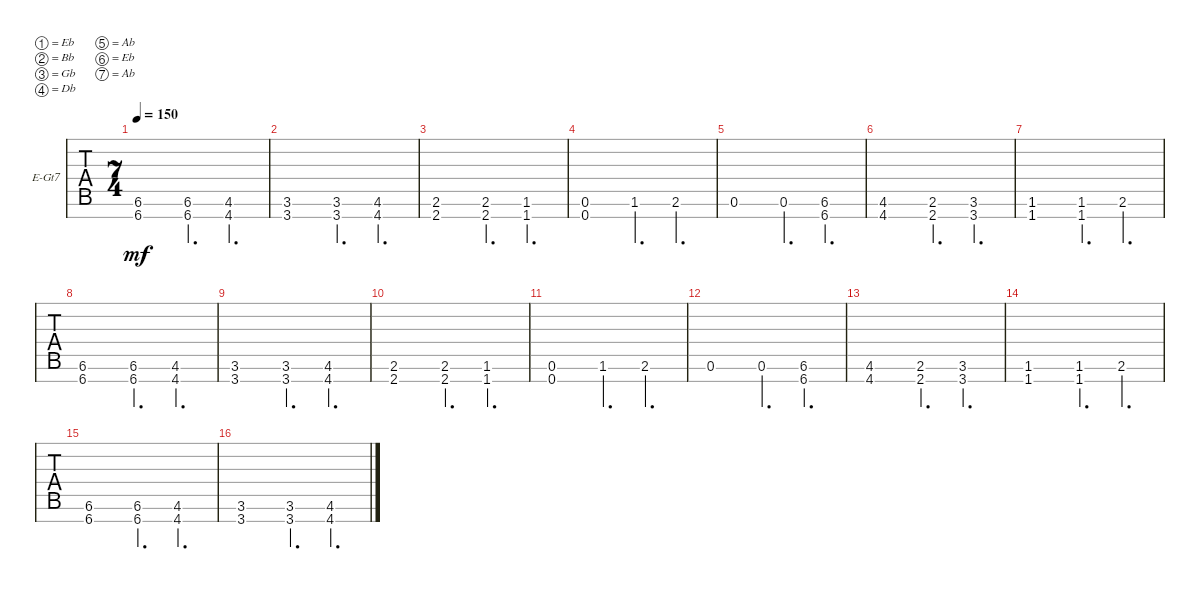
\defaultSystemsLayout 4
\bracketExtendMode groupsimilarinstruments
\firstSystemTrackNameOrientation horizontal
\otherSystemsTrackNameOrientation horizontal
\track ("Right Guitar" "E-Gt7") {instrument distortionguitar}
\staff {tabs}
\tuning (Eb4 Bb3 Gb3 Db3 Ab2 Eb2 Ab1)
\ts (7 4)
\tempo 150
\clef g2
\ks c
(6.7 6.6).1{dy mf instrument distortionguitar} (6.7 6.6).4{d} (4.6 4.7).4{d} |
(3.7 3.6).1 (3.7 3.6).4{d} (4.6 4.7).4{d} |
(2.7 2.6).1 (2.7 2.6).4{d} (1.6 1.7).4{d} |
(0.7 0.6).1 1.6.4{d} 2.6.4{d} |
0.6.1 0.6.4{d} (6.6 6.7).4{d} |
(4.6 4.7).1 (2.6 2.7).4{d} (3.6 3.7).4{d} |
(1.6 1.7).1 (1.6 1.7).4{d} 2.6.4{d} |
(6.7 6.6).1 (6.7 6.6).4{d} (4.6 4.7).4{d} |
(3.7 3.6).1 (3.7 3.6).4{d} (4.6 4.7).4{d} |
(2.7 2.6).1 (2.7 2.6).4{d} (1.6 1.7).4{d} |
(0.7 0.6).1 1.6.4{d} 2.6.4{d} |
0.6.1 0.6.4{d} (6.6 6.7).4{d} |
(4.6 4.7).1 (2.6 2.7).4{d} (3.6 3.7).4{d} |
(1.6 1.7).1 (1.6 1.7).4{d} 2.6.4{d} |
(6.7 6.6).1 (6.7 6.6).4{d} (4.6 4.7).4{d} |
(3.7 3.6).1 (3.7 3.6).4{d} (4.6 4.7).4{d}
